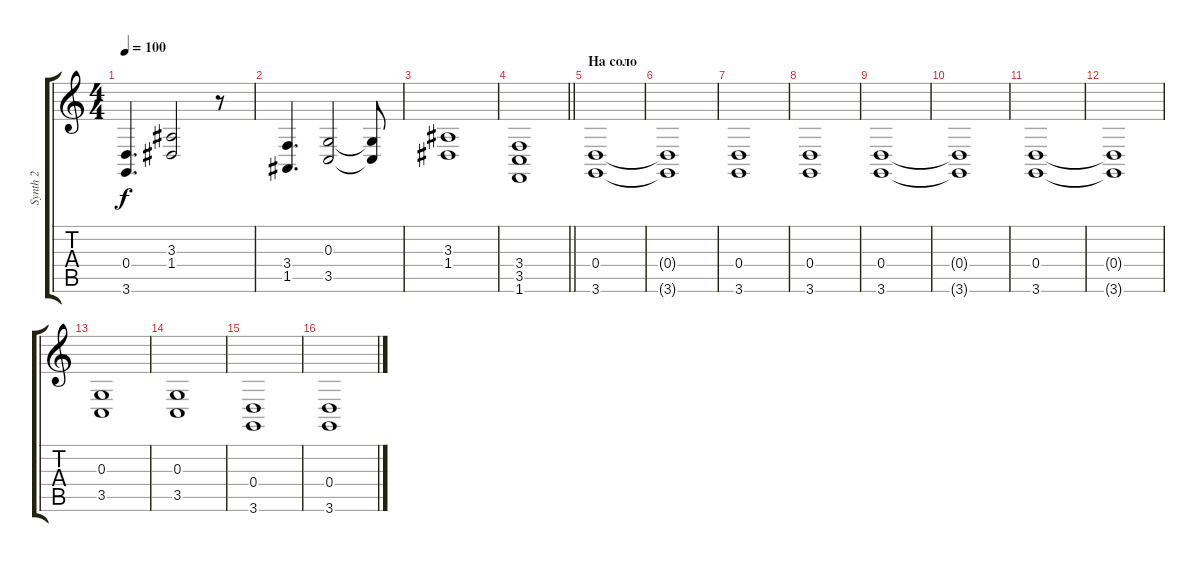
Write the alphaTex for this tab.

\track ("Synth 2" "Synth 2") {instrument pad2warm}
\staff {score tabs}
\tuning (E4 B3 G3 D3 A2 E2) {hide}
\ts (4 4)
\tempo 100
\clef g2
\ks c
(0.4 3.6).4{d dy f} (3.3 1.4).2 r.8 |
(3.4 1.5).4{d} (0.3 3.5).2 (0.3{t} 3.5{t}).8 |
(3.3 1.4).1 |
\barLineRight lightlight
(3.4 3.5 1.6).1 |
\section ("" "На соло")
(0.4 3.6).1 |
(0.4{t} 3.6{t}).1 |
(0.4 3.6).1 |
(0.4 3.6).1 |
(0.4 3.6).1 |
(0.4{t} 3.6{t}).1 |
(0.4 3.6).1 |
(0.4{t} 3.6{t}).1 |
(0.3 3.5).1 |
(0.3 3.5).1 |
(0.4 3.6).1 |
(0.4 3.6).1
